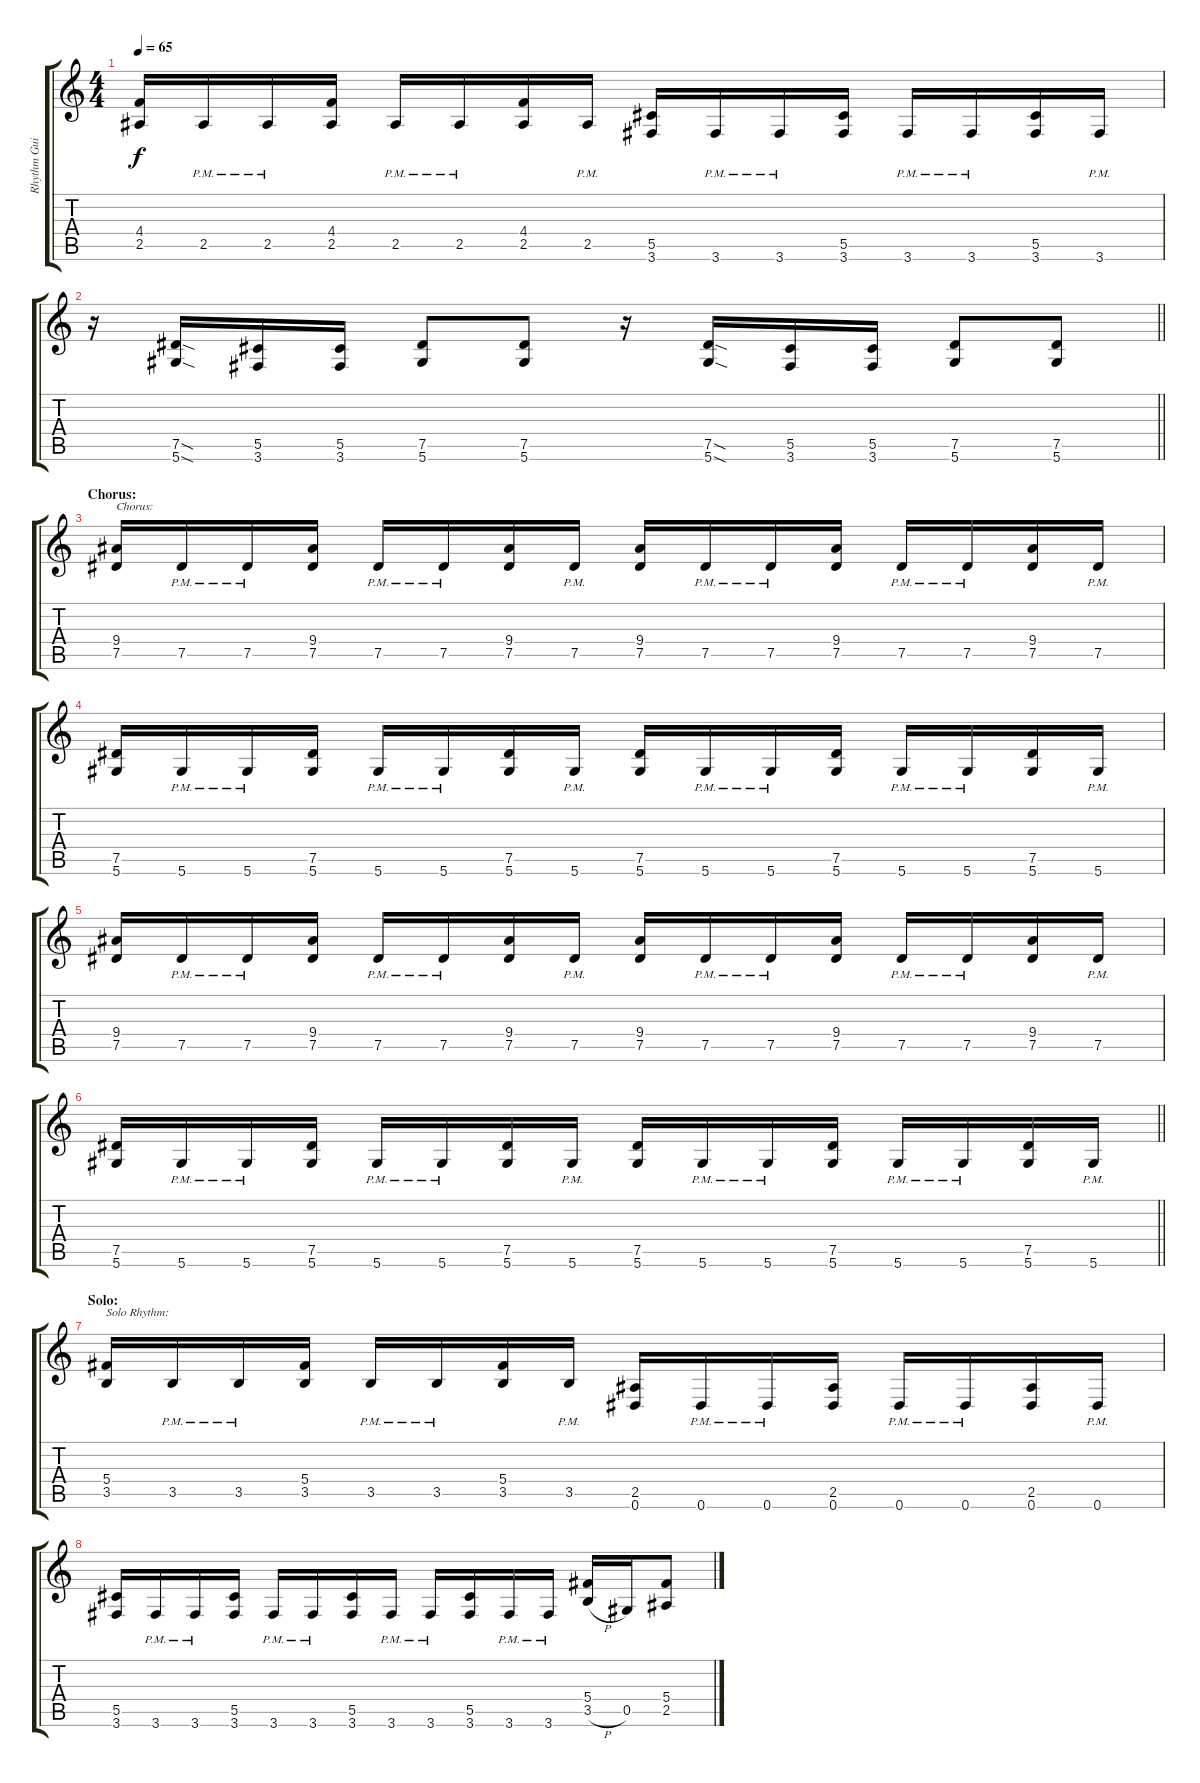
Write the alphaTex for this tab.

\track ("Rhythm Guitar 2" "Rhythm Gui") {instrument distortionguitar}
\staff {score tabs}
\tuning (Eb4 Bb3 Gb3 Db3 Ab2 Eb2) {hide}
\ts (4 4)
\tempo 65
\clef g2
\ks c
(4.4 2.5).16{dy f} 2.5{pm}.16 2.5{pm}.16 (4.4 2.5).16 2.5{pm}.16 2.5{pm}.16 (4.4 2.5).16 2.5{pm}.16 (5.5 3.6).16 3.6{pm}.16 3.6{pm}.16 (5.5 3.6).16 3.6{pm}.16 3.6{pm}.16 (5.5 3.6).16 3.6{pm}.16 |
\barLineRight lightlight
r.16 (7.5{sod} 5.6{sod}).16 (5.5 3.6).16 (5.5 3.6).16 (7.5 5.6).8 (7.5 5.6).8 r.16 (7.5{sod} 5.6{sod}).16 (5.5 3.6).16 (5.5 3.6).16 (7.5 5.6).8 (7.5 5.6).8 |
\section ("" "Chorus:")
(9.4 7.5).16{txt "Chorus:"} 7.5{pm}.16 7.5{pm}.16 (9.4 7.5).16 7.5{pm}.16 7.5{pm}.16 (9.4 7.5).16 7.5{pm}.16 (9.4 7.5).16 7.5{pm}.16 7.5{pm}.16 (9.4 7.5).16 7.5{pm}.16 7.5{pm}.16 (9.4 7.5).16 7.5{pm}.16 |
(7.5 5.6).16 5.6{pm}.16 5.6{pm}.16 (7.5 5.6).16 5.6{pm}.16 5.6{pm}.16 (7.5 5.6).16 5.6{pm}.16 (7.5 5.6).16 5.6{pm}.16 5.6{pm}.16 (7.5 5.6).16 5.6{pm}.16 5.6{pm}.16 (7.5 5.6).16 5.6{pm}.16 |
(9.4 7.5).16 7.5{pm}.16 7.5{pm}.16 (9.4 7.5).16 7.5{pm}.16 7.5{pm}.16 (9.4 7.5).16 7.5{pm}.16 (9.4 7.5).16 7.5{pm}.16 7.5{pm}.16 (9.4 7.5).16 7.5{pm}.16 7.5{pm}.16 (9.4 7.5).16 7.5{pm}.16 |
\barLineRight lightlight
(7.5 5.6).16 5.6{pm}.16 5.6{pm}.16 (7.5 5.6).16 5.6{pm}.16 5.6{pm}.16 (7.5 5.6).16 5.6{pm}.16 (7.5 5.6).16 5.6{pm}.16 5.6{pm}.16 (7.5 5.6).16 5.6{pm}.16 5.6{pm}.16 (7.5 5.6).16 5.6{pm}.16 |
\section ("" "Solo:")
(5.4 3.5).16{txt "Solo Rhythm:"} 3.5{pm}.16 3.5{pm}.16 (5.4 3.5).16 3.5{pm}.16 3.5{pm}.16 (5.4 3.5).16 3.5{pm}.16 (2.5 0.6).16 0.6{pm}.16 0.6{pm}.16 (2.5 0.6).16 0.6{pm}.16 0.6{pm}.16 (2.5 0.6).16 0.6{pm}.16 |
(5.5 3.6).16 3.6{pm}.16 3.6{pm}.16 (5.5 3.6).16 3.6{pm}.16 3.6{pm}.16 (5.5 3.6).16 3.6{pm}.16 3.6{pm}.16 (5.5 3.6).16 3.6{pm}.16 3.6{pm}.16 (5.4 3.5{h}).16 0.5.16 (5.4 2.5).8
